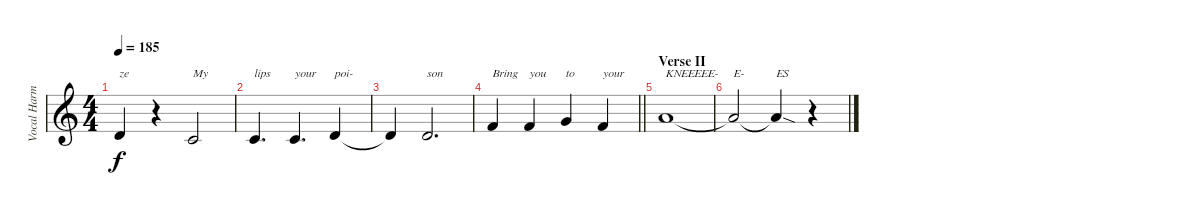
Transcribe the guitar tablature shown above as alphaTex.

\track ("Vocal Harmony [Danny]" "Vocal Harm") {instrument lead2sawtooth}
\staff {score}
\tuning (E4 B3 G3 D3 A2 D2) {hide}
\ts (4 4)
\tempo 185
\clef g2
\ks c
7.3.4{txt "ze" dy f} r.4 5.3.2{txt "My"} |
5.3.4{d txt "lips"} 5.3.4{d txt "your"} 7.3.4{txt "poi-"} |
7.3{t}.4 7.3.2{d txt "son"} |
\barLineRight lightlight
1.1.4{txt "Bring" volume 16} 1.1.4{txt "you"} 3.1.4{txt "to"} 1.1.4{txt "your"} |
\section ("" "Verse II")
5.1.1{txt "KNEEEEE-"} |
5.1{t}.2{txt "E-"} 5.1{sod t}.4{txt "ES"} r.4
